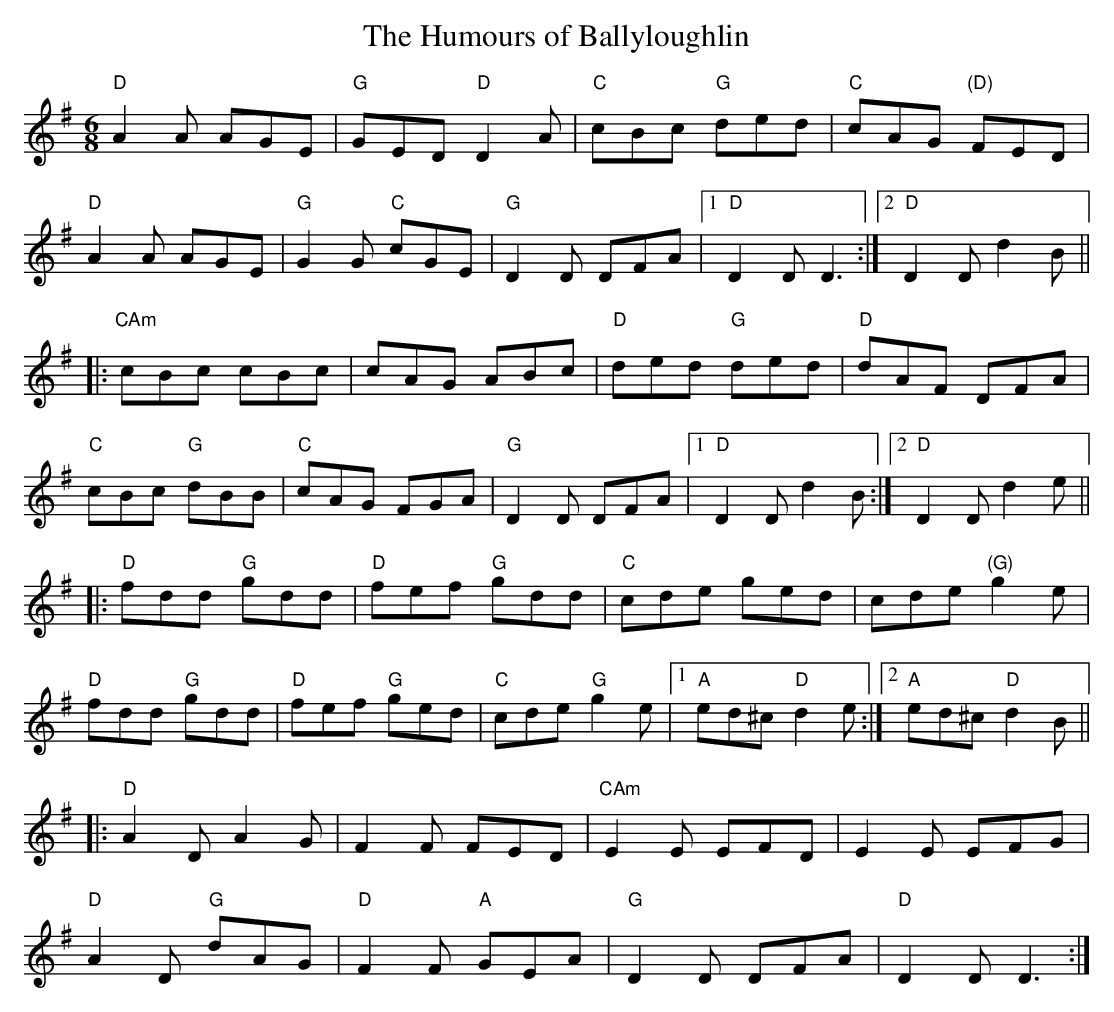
X:1
T:The Humours of Ballyloughlin
M:6/8
K:Dmix
"D"A2A AGE|"G"GED "D"D2A|"C"cBc "G"ded|"C"cAG "(D)"FED|
"D"A2A AGE|"G"G2G "C"cGE|"G"D2D DFA|1 "D"D2D D3:|2 "D"D2D d2B||
|:"C\Am"cBc cBc|cAG ABc|"D"ded "G"ded|"D"dAF DFA|
"C"cBc "G"dBB|"C"cAG FGA|"G"D2D DFA|1 "D"D2D d2B:|2 "D"D2D d2e||
|:"D"fdd "G"gdd|"D"fef "G"gdd|"C"cde ged|cde "(G)"g2e|
"D"fdd "G"gdd|"D"fef "G"ged|"C"cde "G"g2e|1 "A"ed^c "D"d2e:|2 "A"ed^c "D"d2B||
|:"D"A2D A2G|F2F FED|"C\Am"E2E EFD|E2E EFG|
"D"A2D "G"dAG|"D"F2F "A"GEA|"G"D2D DFA|"D"D2D D3:|
